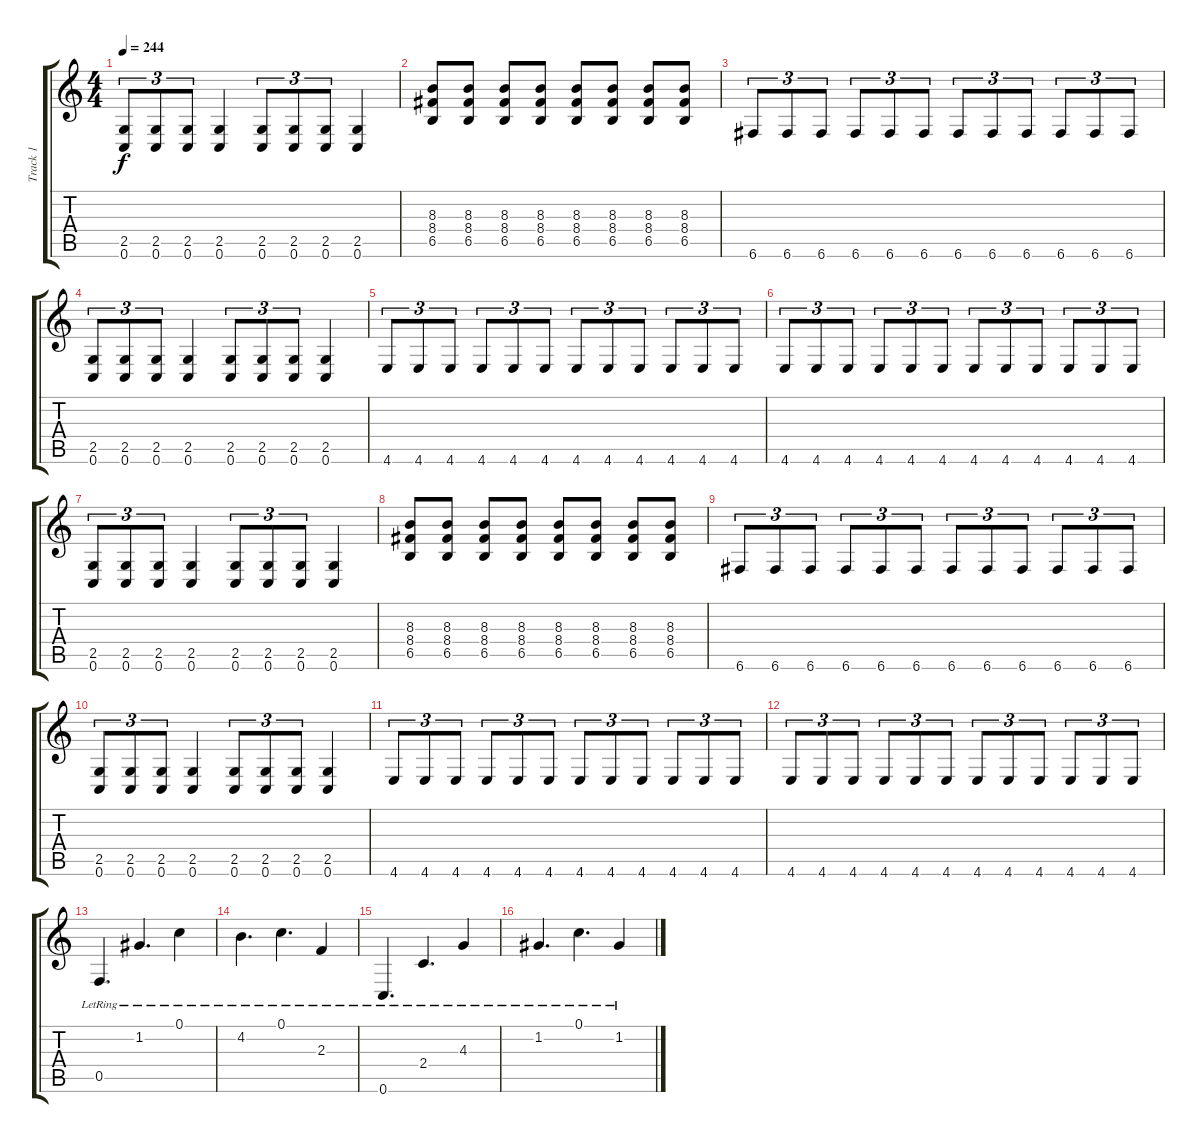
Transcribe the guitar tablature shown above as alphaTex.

\track ("Track 1" "Track 1") {instrument distortionguitar}
\staff {score tabs}
\tuning (C4 G3 Eb3 Bb2 F2 C2) {hide}
\ts (4 4)
\tempo 244
\clef g2
\ks c
(2.5 0.6).8{tu (3 2) dy f} (2.5 0.6).8{tu (3 2)} (2.5 0.6).8{tu (3 2)} (2.5 0.6).4 (2.5 0.6).8{tu (3 2)} (2.5 0.6).8{tu (3 2)} (2.5 0.6).8{tu (3 2)} (2.5 0.6).4 |
(8.3 8.4 6.5).8 (8.3 8.4 6.5).8 (8.3 8.4 6.5).8 (8.3 8.4 6.5).8 (8.3 8.4 6.5).8 (8.3 8.4 6.5).8 (8.3 8.4 6.5).8 (8.3 8.4 6.5).8 |
6.6.8{tu (3 2)} 6.6.8{tu (3 2)} 6.6.8{tu (3 2)} 6.6.8{tu (3 2)} 6.6.8{tu (3 2)} 6.6.8{tu (3 2)} 6.6.8{tu (3 2)} 6.6.8{tu (3 2)} 6.6.8{tu (3 2)} 6.6.8{tu (3 2)} 6.6.8{tu (3 2)} 6.6.8{tu (3 2)} |
(2.5 0.6).8{tu (3 2)} (2.5 0.6).8{tu (3 2)} (2.5 0.6).8{tu (3 2)} (2.5 0.6).4 (2.5 0.6).8{tu (3 2)} (2.5 0.6).8{tu (3 2)} (2.5 0.6).8{tu (3 2)} (2.5 0.6).4 |
4.6.8{tu (3 2)} 4.6.8{tu (3 2)} 4.6.8{tu (3 2)} 4.6.8{tu (3 2)} 4.6.8{tu (3 2)} 4.6.8{tu (3 2)} 4.6.8{tu (3 2)} 4.6.8{tu (3 2)} 4.6.8{tu (3 2)} 4.6.8{tu (3 2)} 4.6.8{tu (3 2)} 4.6.8{tu (3 2)} |
4.6.8{tu (3 2)} 4.6.8{tu (3 2)} 4.6.8{tu (3 2)} 4.6.8{tu (3 2)} 4.6.8{tu (3 2)} 4.6.8{tu (3 2)} 4.6.8{tu (3 2)} 4.6.8{tu (3 2)} 4.6.8{tu (3 2)} 4.6.8{tu (3 2)} 4.6.8{tu (3 2)} 4.6.8{tu (3 2)} |
(2.5 0.6).8{tu (3 2)} (2.5 0.6).8{tu (3 2)} (2.5 0.6).8{tu (3 2)} (2.5 0.6).4 (2.5 0.6).8{tu (3 2)} (2.5 0.6).8{tu (3 2)} (2.5 0.6).8{tu (3 2)} (2.5 0.6).4 |
(8.3 8.4 6.5).8 (8.3 8.4 6.5).8 (8.3 8.4 6.5).8 (8.3 8.4 6.5).8 (8.3 8.4 6.5).8 (8.3 8.4 6.5).8 (8.3 8.4 6.5).8 (8.3 8.4 6.5).8 |
6.6.8{tu (3 2)} 6.6.8{tu (3 2)} 6.6.8{tu (3 2)} 6.6.8{tu (3 2)} 6.6.8{tu (3 2)} 6.6.8{tu (3 2)} 6.6.8{tu (3 2)} 6.6.8{tu (3 2)} 6.6.8{tu (3 2)} 6.6.8{tu (3 2)} 6.6.8{tu (3 2)} 6.6.8{tu (3 2)} |
(2.5 0.6).8{tu (3 2)} (2.5 0.6).8{tu (3 2)} (2.5 0.6).8{tu (3 2)} (2.5 0.6).4 (2.5 0.6).8{tu (3 2)} (2.5 0.6).8{tu (3 2)} (2.5 0.6).8{tu (3 2)} (2.5 0.6).4 |
4.6.8{tu (3 2)} 4.6.8{tu (3 2)} 4.6.8{tu (3 2)} 4.6.8{tu (3 2)} 4.6.8{tu (3 2)} 4.6.8{tu (3 2)} 4.6.8{tu (3 2)} 4.6.8{tu (3 2)} 4.6.8{tu (3 2)} 4.6.8{tu (3 2)} 4.6.8{tu (3 2)} 4.6.8{tu (3 2)} |
4.6.8{tu (3 2)} 4.6.8{tu (3 2)} 4.6.8{tu (3 2)} 4.6.8{tu (3 2)} 4.6.8{tu (3 2)} 4.6.8{tu (3 2)} 4.6.8{tu (3 2)} 4.6.8{tu (3 2)} 4.6.8{tu (3 2)} 4.6.8{tu (3 2)} 4.6.8{tu (3 2)} 4.6.8{tu (3 2)} |
0.5{lr}.4{d balance 12 instrument electricguitarmuted} 1.2{lr}.4{d} 0.1{lr}.4 |
4.2{lr}.4{d} 0.1{lr}.4{d} 2.3{lr}.4 |
0.6{lr}.4{d} 2.4{lr}.4{d} 4.3{lr}.4 |
1.2{lr}.4{d} 0.1{lr}.4{d} 1.2{lr}.4
